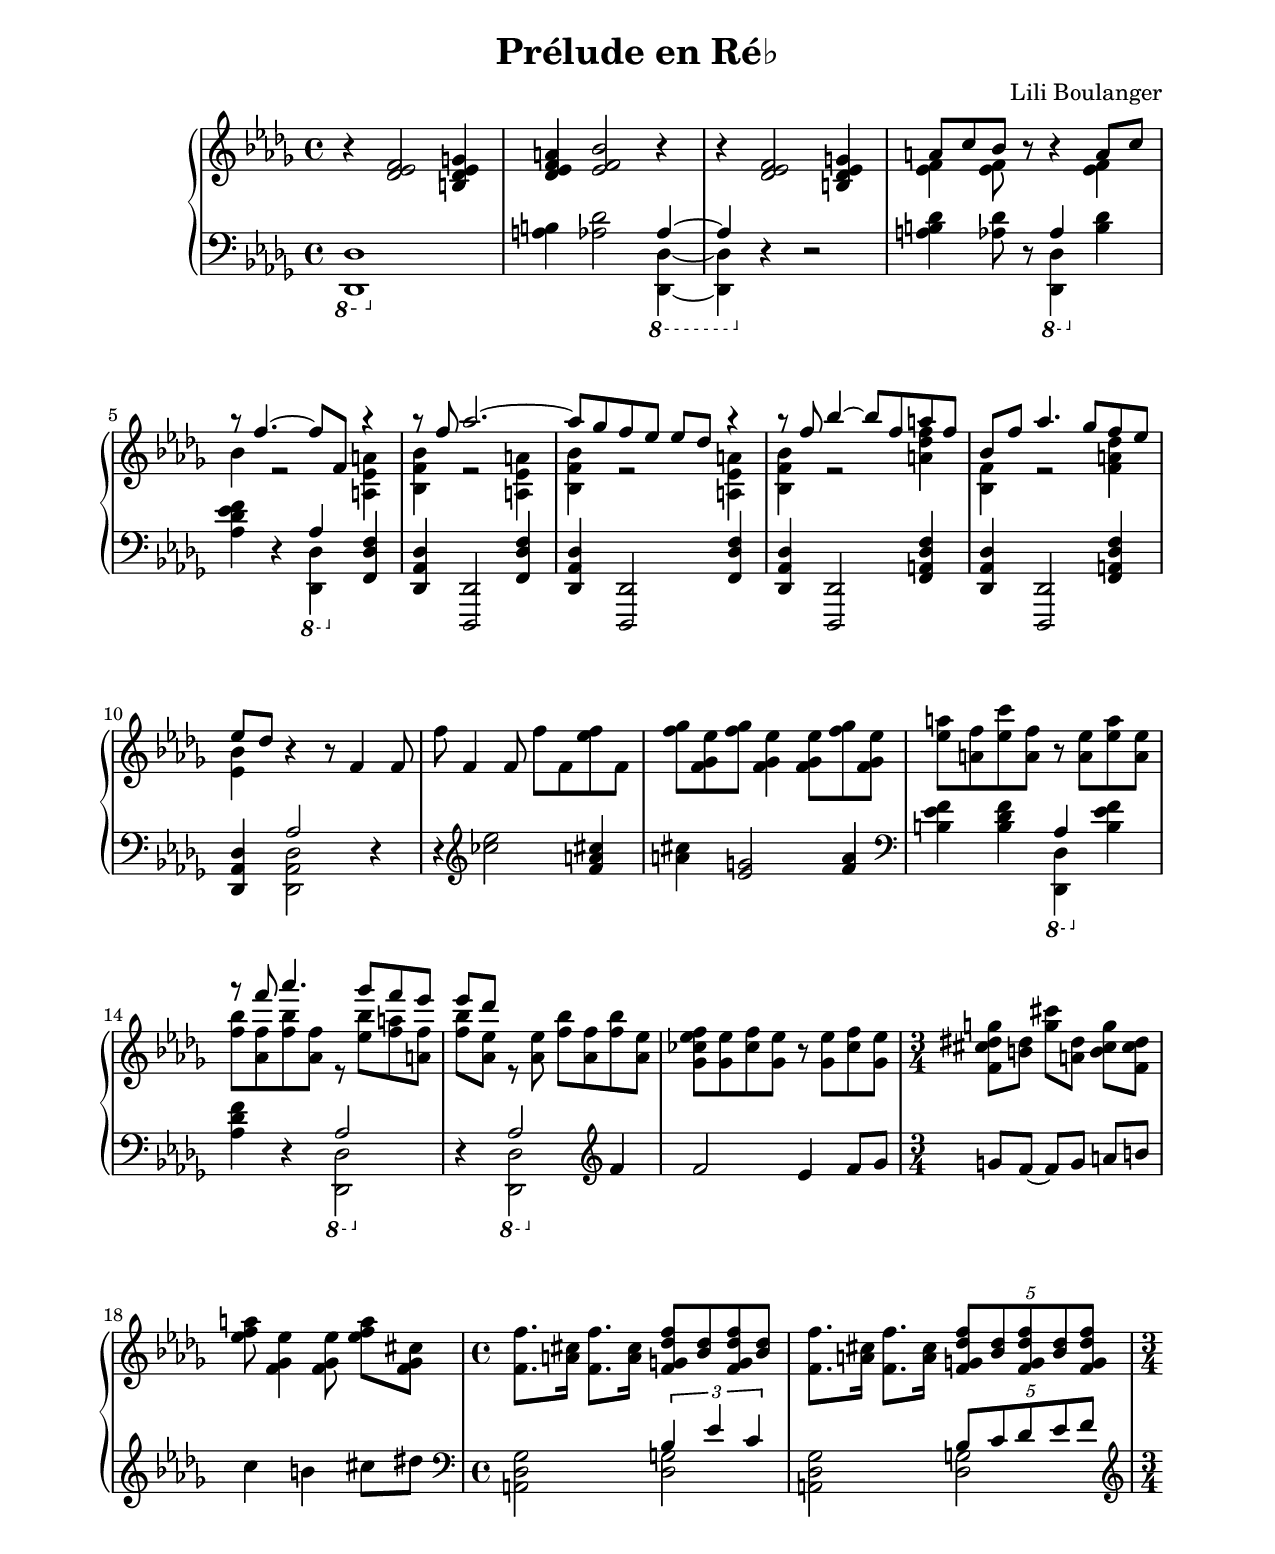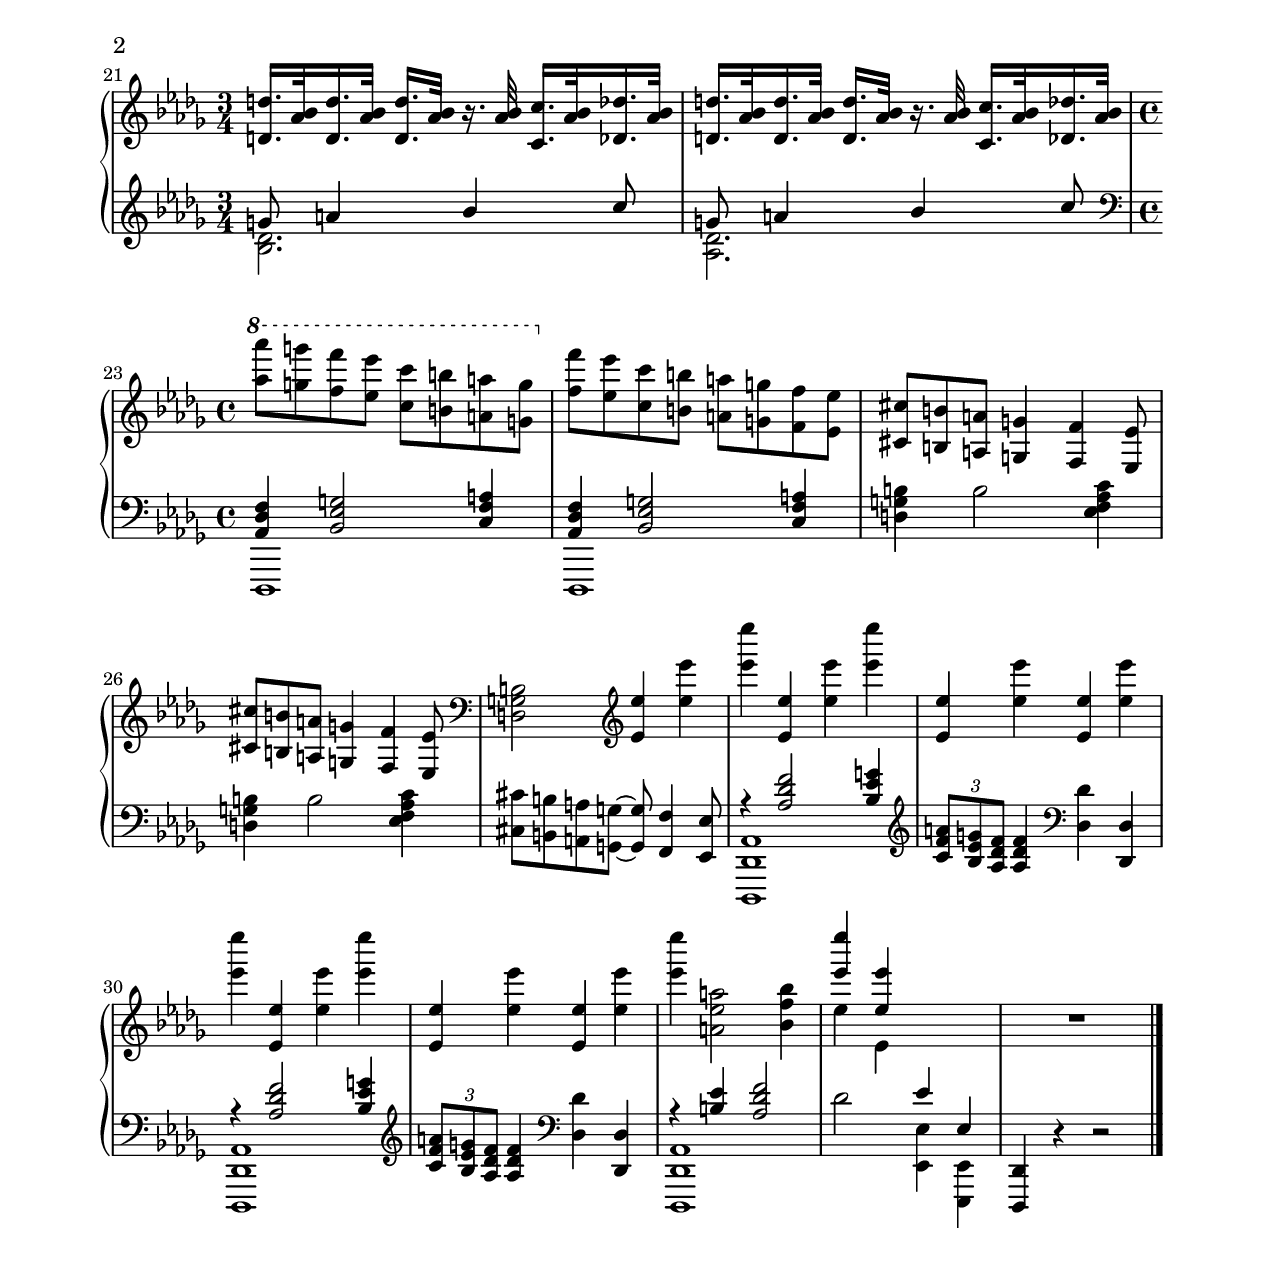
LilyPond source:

\version "2.24.0"

\include "settings.ily"
upper_staff = \relative c' {
  \key df \major
  \clef "treble"

  % measure 1
  r4 <df ef f>2 <b df ef g>4 |

  % measure 2
  <df ef f a>4 <ef f bf>2 r4 |

  % measure 3
  r4 <df ef f>2 <b df ef g>4 |

  % measure 4
  << {
    a'8 [ c bf ]
  } \\ {
    <ef, f>4 <ef f>8
  } >>
  r r4
  << {
    a8 c
  } \\ {
    <ef, f>4
  } >>

  % measure 5
  << {
    r8 f'4. ~ f8 f, r4
  } \\ {
    bf4 r2 <a ef a,>4
  } >> |

  << {
    % measure 6
    r8 f' af2.~ |

    % measure 7
    af8 gf f ef ef df r4 |

    % measure 8
    r8 f bf4~ bf8 f a f |
  } \\ {
    % measure 6
    <bf,, f' bf>4 r2 <a ef' a>4 |

    % measure 7
    <bf' f bf,> r2 <a ef a,>4 |

    % measure 8
    <bf f bf,> r2 <f' df a>4 |
  } >>

  % measure 9
  << {
    bf,8 f' af4. gf8 f ef
  } \\ {
    <bf, f'>4 r2 <f' a df>4
  } >>

  % measure 10
  << {
    ef'8 [ df ]
  } \\ {
    <ef, bf'>4
  } >> r4 r8 f4 f8 |

  % measure 11
  f' f,4 f8 f'8 f, <ef'  f> f, |

  % measure 12
  <f' gf> <ef gf, f> <f gf> <ef gf, f>4 <ef gf, f>8 <f gf> <ef gf, f> |

  % measure 13
  <a ef> <f a,> <c' ef,> <f, a,> r <ef a,> <a ef> <ef a,> |

  << {
    % measure 14
    r8 f' af4. gf8 f ef |

    % measure 15
    ef df s2. |
  } \\ {

    % measure 14
    <bf f>8 <f af,> <bf f> <f af,> r <bf ef,> <a f> <f a,> |

    % measure 15
    <bf f>8 <ef, af,> r <ef af,> <bf' f> <f af,> <bf f> <ef, af,> |
  } >>

  % measure 16
  <f ef cf gf>8 <ef gf,> <f cf> <ef gf,> r <ef gf,> <f cf> <ef gf,> |

  % measure 17
  \time 3/4
  <g ds cs f,>8 <b, ds> <g' cs> <ds a> <g cs, b> <ds cs f,> |

  % measure 18
  <a' f ef> <ef gf, f>4 <ef gf, f>8 <a f ef> <cs, gf f> |

  % measure 19
  \time 4/4
  <f f,>8. <cs a>16 <f f,>8. <cs a>16
  \stemUp
  <f df g, f>8 <df bf> <f df g, f> <df bf> |
  \stemNeutral

  % measure 20
  <f f,>8. <cs a>16 <f f,>8. <cs a>16
  \stemUp
  \tuplet 5/4 {
    <f df g, f>8 <df bf> <f df g, f> <df bf> <f df g, f>
  } |
  \stemNeutral

  % measures 21-22
  \time 3/4
  \repeat unfold 2 {
    <d d,>16. <af bf>32 <d d,>16. <af bf>32 <d d,>16. <af bf>32
    r16. <af bf>32 <c c,>16. <af bf>32 <df df,>16. <af bf>32 |
  }

  % measure 23
  \time 4/4
  \ottava #1
  <af''' af,>8 <g g,> <f f,> <ef ef,> <c c,> <b b,> <a a,> <g g,> |
  \ottava #0

  % measures 24
  <f f,> <ef ef,> <c c,> <b b,> <a a,> <g g,> <f f,> <ef ef,> |

  % measuress 25-26
  \repeat unfold 2 {
    <cs cs,> <b b,> <a a,> <g g,>4 <f f,> <ef ef,>8 |
  }

  % measure 27
  \clef "bass"
  <b g d>2
  \clef "treble"
  <ef ef'>4 <ef' ef'> |

  % measures 28-31
  \repeat unfold 2 {
    <ef' ef'>
    <ef,, ef'> <ef' ef'>
    <ef' ef'> |

    <ef,, ef'> <ef' ef'> <ef, ef'> <ef' ef'> |
  }

  % measure 32
  <ef' ef'> <a,, ef' a>2 <bf f' bf>4 |

  % measure 33
  << {
    <ef' ef'>4 <ef, ef'>
  } \\ {
    ef4 ef,
  } >>
  s2 |

  % measure 34
  R1 |

  \bar "|."
}

bass_pedal = {
  \ottava #-1
  <<
    af,4
    \\
    <df,, df'>4
  >>
  \ottava #0
}

lower_staff = \relative c {
  \key df \major
  \clef "bass"

  % measure 1
  \ottava #-1
  <df, df,>1 |
  \ottava #0

  % measure 2
  <a'' b>4 <af df>2
  \ottava #-1
  <<
    af,4 ~
    \\
    <df,, df'>4 ~
  >> |

  % measure 3
  <<
    af''4
    \\
    <df,, df'>4
  >>
  \ottava #0
  r r2 |

  % measure 4
  <a''' b df>4 <af df>8 r
  \bass_pedal
  <b''' df>4 |

  % measure 5
  <af df ef f> r
  \bass_pedal
  <f' df' f> |

  % measure 6
  % measure 7
  \repeat unfold 2 {
    <df af' df>
    <df, df'>2
    <f' df' f>4 |
  }

  % measure 8
  % measure 9
  \repeat unfold 2 {
    <df af' df> <df, df'>2 <f' a df f>4 |
  }

  % measure 10
  <df af' df>
  <<
    af''2
    \\
  <df,, af' df>2
  >>
  r4 |

  % measure 11
  r
  \clef "treble"
  <cf''' ef>2 <f, a cs>4 |

  % measure 12
  <cs' a> <ef, g>2 <f a>4 |

  % measure 13
  \clef "bass"
  <f ef b> <f df b>
  \ottava #-1
  <<
    af,,4
    \\
    <df,, df'>4
  >>
  \ottava #0
  <f''' ef b> |

  % measure 14
  <f df af> r
  \ottava #-1
  <<
    af,,2
    \\
    <df,, df'>2
  >> |
  \ottava #0

  % measure 15
  r4
  \ottava #-1
  <<
    af''2
    \\
    <df,, df'>2
  >>
  \ottava #0
  \clef "treble"
  f'''4 |

  % measure 16
  f2 ef4 f8 gf |

  % measure 17
  \time 3/4
  g8 f ~ f g a b |

  % measure 18
  c4 b cs8 ds |

  % measure 19
  \time 4/4
  \clef "bass"
  <a,, df gf>2
  <<
    \tuplet 3/2 { bf'4 ef c }
    \\
    <df, g>2
  >> |

  % measure 20
  <a df gf>2
  <<
    \new Voice { \voiceOne \tuplet 5/4 { bf'8 c df ef f } }
    \new Voice { \voiceTwo <df, g>2 }
  >> |

  % measure 21
  \clef "treble"
  <<
    \new Voice { \voiceOne g'8 a4 bf c8 }
    \new Voice { \voiceTwo <bf, df>2. }
  >> |

  % measure 22
  <<
    \new Voice { \voiceOne g'8 a4 bf c8 }
    \new Voice { \voiceTwo <af, df>2. }
  >> |

  % measure 23
  % measure 24
  \time 4/4
  \clef "bass"
  \repeat unfold 2 {
    << {
      <af, df f>4 <g' ef bf>2 <a f c>4
    } \\ {
      df,,,1
    } >>
  } |

  % measure 25
  % measure 26
  \repeat unfold 2 {
    <b''' g d>4 b2 <c af f ef>4 |
  }

  % measure 27
  <cs cs,>8 <b b,> <a a,> <g g,> ~ <g g,> <f f,>4 <ef ef,>8 |

  % measure 28
  % measure 30
  \repeat unfold 2 {
    << {
      r4 <af df f>2 <bf ef g>4
    } \\ {
      <df,,, df' af'>1
    } >> |

    % measure 29
    % measure 31
    \clef "treble"
    \tuplet 3/2 { <c''' f a>8 <bf ef g> <af df f> }
    <af df f>4
    \clef "bass"
    <df, df'> <df, df'> |
  }

  % measure 32
  <<
    {
      \voiceTwo
      <df, df' af'>1
    }
    \\
    {
      \voiceOne
      r4 <b''' ef>4 <af df f>2
    }
  >> |

  % measure 33
  df2
  << {
    ef4 ef,
  } \\ {
    <ef, ef'>4 <ef, ef'>
  } >> |

  % measure 34
  <df df'>4 r r2 |
}


\header {
  title = "Prélude en Ré♭"
  composer = "Lili Boulanger"
}

\score {
  \new PianoStaff {
    \overrideTimeSignatureSettings 3/4 1/4 #'(1 1 1) #'()
    <<
      \new Staff = "upper" \upper_staff
      \new Staff = "lower" \lower_staff
    >>
  }
}
